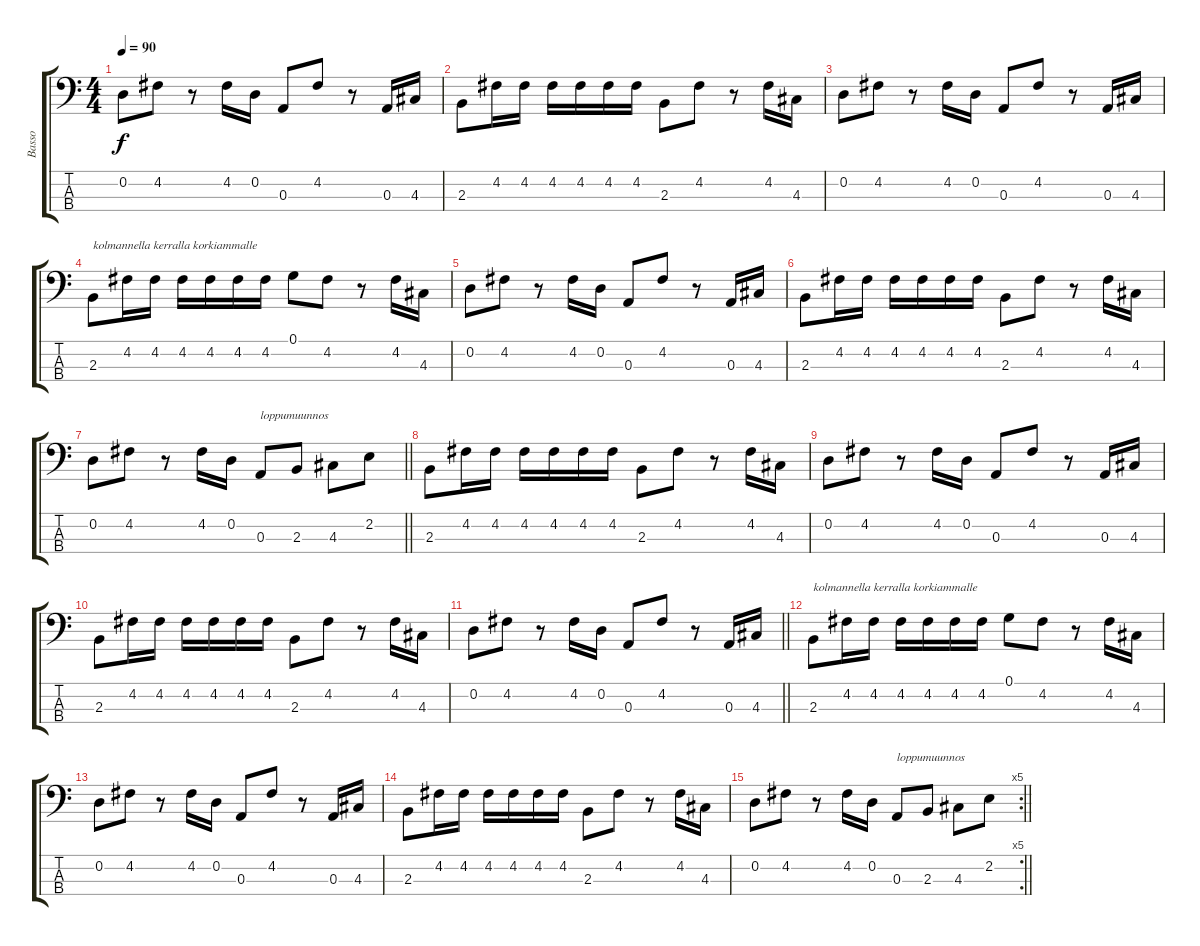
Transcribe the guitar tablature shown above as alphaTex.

\track ("Basso" "Basso") {instrument electricbassfinger}
\staff {score tabs}
\tuning (G2 D2 A1 E1) {hide}
\ts (4 4)
\tempo 90
\clef f4
\ks c
0.2.8{dy f} 4.2.8 r.8 4.2.16 0.2.16 0.3.8 4.2.8 r.8 0.3.16 4.3.16 |
2.3.8 4.2.16 4.2.16 4.2.16 4.2.16 4.2.16 4.2.16 2.3.8 4.2.8 r.8 4.2.16 4.3.16 |
0.2.8 4.2.8 r.8 4.2.16 0.2.16 0.3.8 4.2.8 r.8 0.3.16 4.3.16 |
2.3.8{txt "kolmannella kerralla korkiammalle"} 4.2.16 4.2.16 4.2.16 4.2.16 4.2.16 4.2.16 0.1.8 4.2.8 r.8 4.2.16 4.3.16 |
0.2.8 4.2.8 r.8 4.2.16 0.2.16 0.3.8 4.2.8 r.8 0.3.16 4.3.16 |
2.3.8 4.2.16 4.2.16 4.2.16 4.2.16 4.2.16 4.2.16 2.3.8 4.2.8 r.8 4.2.16 4.3.16 |
\barLineRight lightlight
0.2.8 4.2.8 r.8 4.2.16 0.2.16 0.3.8{txt "loppumuunnos"} 2.3.8 4.3.8 2.2.8 |
2.3.8 4.2.16 4.2.16 4.2.16 4.2.16 4.2.16 4.2.16 2.3.8 4.2.8 r.8 4.2.16 4.3.16 |
0.2.8 4.2.8 r.8 4.2.16 0.2.16 0.3.8 4.2.8 r.8 0.3.16 4.3.16 |
2.3.8 4.2.16 4.2.16 4.2.16 4.2.16 4.2.16 4.2.16 2.3.8 4.2.8 r.8 4.2.16 4.3.16 |
\barLineRight lightlight
0.2.8 4.2.8 r.8 4.2.16 0.2.16 0.3.8 4.2.8 r.8 0.3.16 4.3.16 |
2.3.8{txt "kolmannella kerralla korkiammalle"} 4.2.16 4.2.16 4.2.16 4.2.16 4.2.16 4.2.16 0.1.8 4.2.8 r.8 4.2.16 4.3.16 |
0.2.8 4.2.8 r.8 4.2.16 0.2.16 0.3.8 4.2.8 r.8 0.3.16 4.3.16 |
2.3.8 4.2.16 4.2.16 4.2.16 4.2.16 4.2.16 4.2.16 2.3.8 4.2.8 r.8 4.2.16 4.3.16 |
\rc 5
\barLineRight lightlight
0.2.8 4.2.8 r.8 4.2.16 0.2.16 0.3.8{txt "loppumuunnos"} 2.3.8 4.3.8 2.2.8
